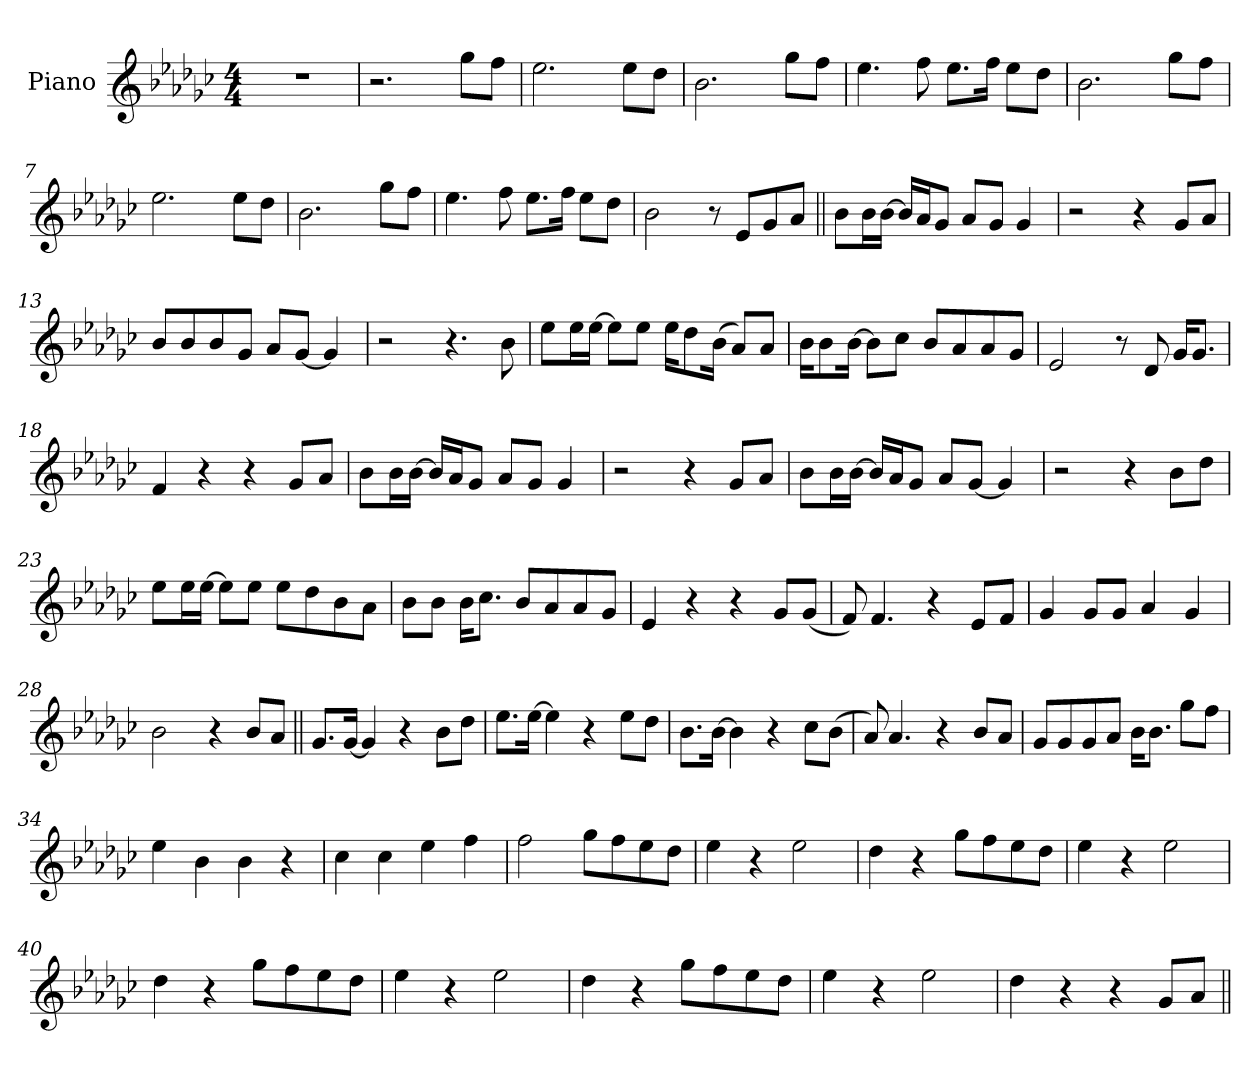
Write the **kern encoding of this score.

**kern
*part1
*staff1
*I"Piano
*I'Pno.
*clefG2
*k[b-e-a-d-g-c-]
*M4/4
*MM120
=1
1r
=2
2.r
8gg-L
8ffJ
=3
2.ee-
8ee-L
8dd-J
=4
2.b-
8gg-L
8ffJ
=5
4.ee-
8ff
8.ee-L
16ffJk
8ee-L
8dd-J
=6
2.b-
8gg-L
8ffJ
=7
2.ee-
8ee-L
8dd-J
=8
2.b-
8gg-L
8ffJ
=9
4.ee-
8ff
8.ee-L
16ffJk
8ee-L
8dd-J
=10
2b-
8r
8e-L
8g-
8a-J
=11||
8b-L
16b-L
[16b-JJ
16b-LL]
16a-J
8g-J
8a-L
8g-J
4g-
=12
2r
4r
8g-L
8a-J
=13
8b-L
8b-
8b-
8g-J
8a-L
[8g-J
4g-]
=14
2r
4.r
8b-
=15
8ee-L
16ee-L
[16ee-JJ
8ee-L]
8ee-J
16ee-KL
8dd-
(16b-Jk
8a-L)
8a-J
=16
16b-KL
8b-
[16b-Jk
8b-L]
8cc-J
8b-L
8a-
8a-
8g-J
=17
2e-
8r
8d-
16g-KL
8.g-J
=18
4f
4r
4r
8g-L
8a-J
=19
8b-L
16b-L
[16b-JJ
16b-LL]
16a-J
8g-J
8a-L
8g-J
4g-
=20
2r
4r
8g-L
8a-J
=21
8b-L
16b-L
[16b-JJ
16b-LL]
16a-J
8g-J
8a-L
[8g-J
4g-]
=22
2r
4r
8b-L
8dd-J
=23
8ee-L
16ee-L
[16ee-JJ
8ee-L]
8ee-J
8ee-L
8dd-
8b-
8a-J
=24
8b-L
8b-J
16b-KL
8.cc-J
8b-L
8a-
8a-
8g-J
=25
4e-
4r
4r
8g-L
(8g-J
=26
8f)
4.f
4r
8e-L
8fJ
=27
4g-
8g-L
8g-J
4a-
4g-
=28
2b-
4r
8b-L
8a-J
=29||
8.g-L
[16g-Jk
4g-]
4r
8b-L
8dd-J
=30
8.ee-L
[16ee-Jk
4ee-]
4r
8ee-L
8dd-J
=31
8.b-L
[16b-Jk
4b-]
4r
8cc-L
(8b-J
=32
8a-)
4.a-
4r
8b-L
8a-J
=33
8g-L
8g-
8g-
8a-J
16b-KL
8.b-J
8gg-L
8ffJ
=34
4ee-
4b-
4b-
4r
=35
4cc-
4cc-
4ee-
4ff
=36
2ff
8gg-L
8ff
8ee-
8dd-J
=37
4ee-
4r
2ee-
=38
4dd-
4r
8gg-L
8ff
8ee-
8dd-J
=39
4ee-
4r
2ee-
=40
4dd-
4r
8gg-L
8ff
8ee-
8dd-J
=41
4ee-
4r
2ee-
=42
4dd-
4r
8gg-L
8ff
8ee-
8dd-J
=43
4ee-
4r
2ee-
=44
4dd-
4r
4r
8g-L
8a-J
=||
*-
